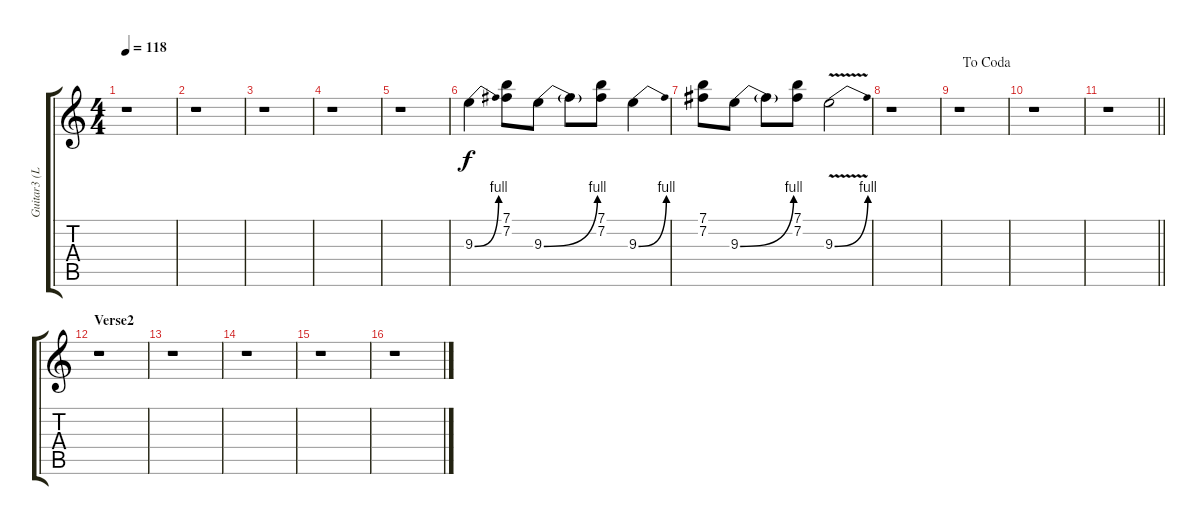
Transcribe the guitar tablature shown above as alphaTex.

\track ("Guitar3 (Lead)" "Guitar3 (L") {instrument distortionguitar}
\staff {score tabs}
\tuning (E4 B3 G3 D3 A2 E2) {hide}
\ts (4 4)
\tempo 118
\clef g2
\ks c
r.1{dy f} |
r.1 |
r.1 |
r.1 |
r.1 |
9.3{be (bend 0 0 60 4)}.4 (7.1 7.2).8 9.3{be (bend 0 0 60 4)}.8 9.3{t}.8 (7.1 7.2).8 9.3{be (bend 0 0 60 4)}.4 |
(7.1 7.2).8 9.3{be (bend 0 0 60 4)}.8 9.3{t}.8 (7.1 7.2).8 9.3{be (bend 0 0 60 4) v}.2 |
r.1 |
\jump dacoda
r.1 |
r.1 |
\barLineRight lightlight
r.1 |
\section ("" "Verse2")
r.1 |
r.1 |
r.1 |
r.1 |
r.1
